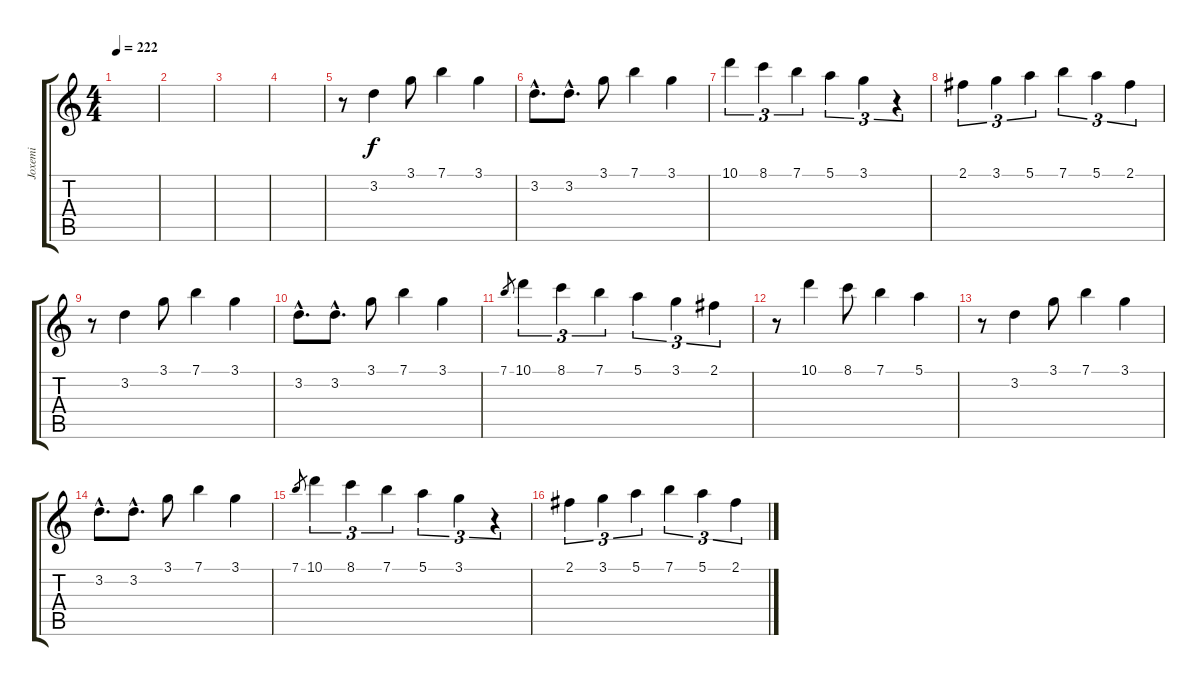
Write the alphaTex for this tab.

\track ("Joxemi" "Joxemi") {instrument electricguitarjazz}
\staff {score tabs}
\tuning (E4 B3 G3 D3 A2 E2) {hide}
\ts (4 4)
\tempo 222
\clef g2
\ks c
|
|
|
|
r.8{instrument acousticguitarnylon} 3.2.4 3.1.8 7.1.4 3.1.4 |
3.2{hac}.8{d} 3.2{hac}.8{d} 3.1.8 7.1.4 3.1.4 |
10.1.4{tu (3 2)} 8.1.4{tu (3 2)} 7.1.4{tu (3 2)} 5.1.4{tu (3 2)} 3.1.4{tu (3 2)} r.4{tu (3 2)} |
2.1.4{tu (3 2)} 3.1.4{tu (3 2)} 5.1.4{tu (3 2)} 7.1.4{tu (3 2)} 5.1.4{tu (3 2)} 2.1.4{tu (3 2)} |
r.8 3.2.4 3.1.8 7.1.4 3.1.4 |
3.2{hac}.8{d} 3.2{hac}.8{d} 3.1.8 7.1.4 3.1.4 |
7.1.8{gr} 10.1.4{tu (3 2)} 8.1.4{tu (3 2)} 7.1.4{tu (3 2)} 5.1.4{tu (3 2)} 3.1.4{tu (3 2)} 2.1.4{tu (3 2)} |
r.8 10.1.4 8.1.8 7.1.4 5.1.4 |
r.8 3.2.4 3.1.8 7.1.4 3.1.4 |
3.2{hac}.8{d} 3.2{hac}.8{d} 3.1.8 7.1.4 3.1.4 |
7.1.8{gr} 10.1.4{tu (3 2)} 8.1.4{tu (3 2)} 7.1.4{tu (3 2)} 5.1.4{tu (3 2)} 3.1.4{tu (3 2)} r.4{tu (3 2)} |
2.1.4{tu (3 2)} 3.1.4{tu (3 2)} 5.1.4{tu (3 2)} 7.1.4{tu (3 2)} 5.1.4{tu (3 2)} 2.1.4{tu (3 2)}
